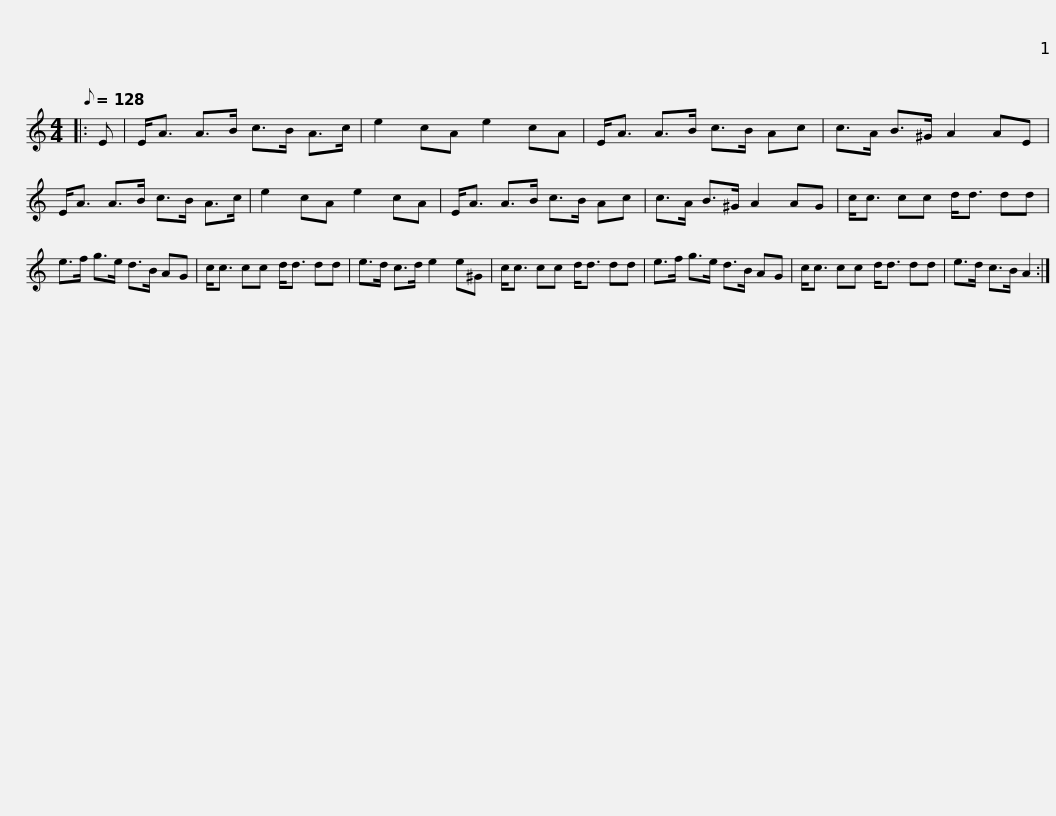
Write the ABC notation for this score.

X:1
L:1/8
Q:1/8=128
M:4/4
I:linebreak $
K:C
V:1 treble
V:1
|: E | E<A A>B c>B A>c | e2 cA e2 cA | E<A A>B c>B Ac | c>A B>^G A2 AE |$ %5
 E<A A>B c>B A>c | e2 cA e2 cA | E<A A>B c>B Ac | c>A B>^G A2 AG | c<c cc d<d dd |$ %10
 e>f g>e d>B AG | c<c cc d<d dd | e>d c>d e2 e^G | c<c cc d<d dd | e>f g>e d>B AG |$ %15
 c<c cc d<d dd | e>d c>B A2 :| %17
